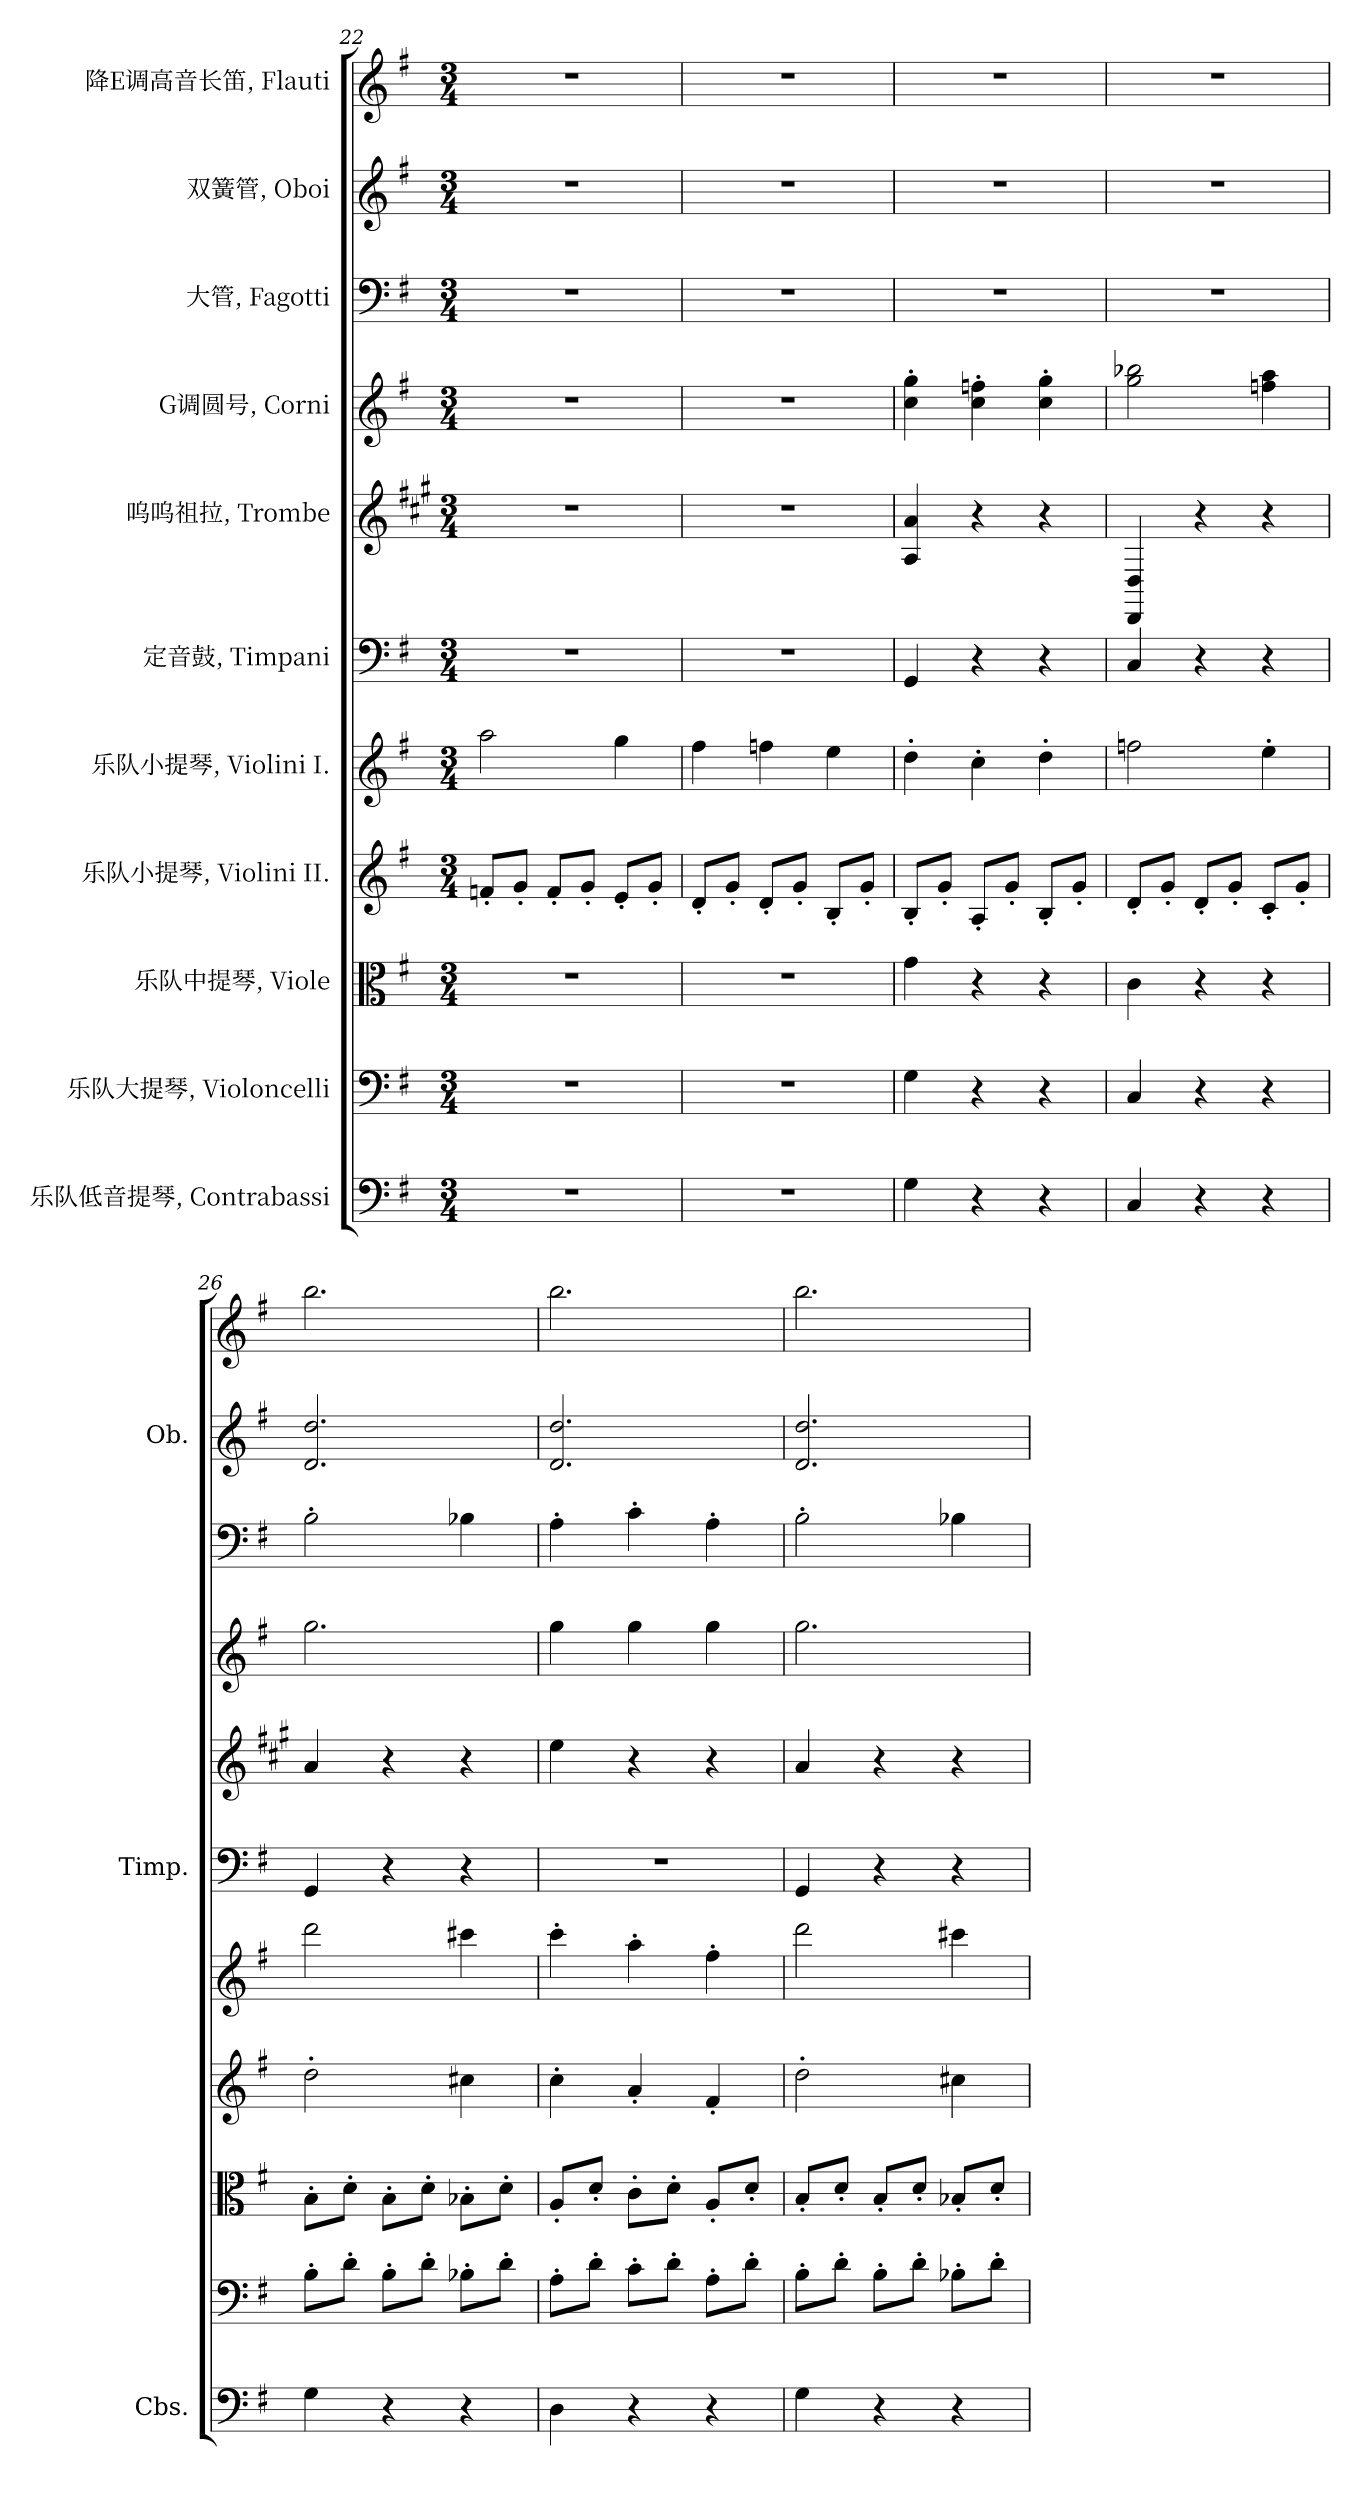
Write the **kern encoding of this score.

**kern	**kern	**kern	**kern	**kern	**kern	**kern	**kern	**kern	**kern	**kern
*part11	*part10	*part9	*part8	*part7	*part6	*part5	*part4	*part3	*part2	*part1
*staff11	*staff10	*staff9	*staff8	*staff7	*staff6	*staff5	*staff4	*staff3	*staff2	*staff1
*I"乐队低音提琴, Contrabassi	*I"乐队大提琴, Violoncelli	*I"乐队中提琴, Viole	*I"乐队小提琴, Violini II.	*I"乐队小提琴, Violini I.	*I"定音鼓, Timpani	*I"呜呜祖拉, Trombe	*I"G调圆号, Corni	*I"大管, Fagotti	*I"双簧管, Oboi	*I"降E调高音长笛, Flauti
*I'Cbs.	*	*	*	*	*I'Timp.	*	*	*	*I'Ob.	*
!!LO:PB:g=z
*clefF4	*clefF4	*clefC3	*clefG2	*clefG2	*clefF4	*clefG2	*clefG2	*clefF4	*clefG2	*clefG2
*ITrd7c12	*	*	*	*	*	*ITrd1c2	*ITrd3c5	*	*	*ITrd-2c-3
*k[f#]	*k[f#]	*k[f#]	*k[f#]	*k[f#]	*k[f#]	*k[f#]	*k[f#c#]	*k[f#]	*k[f#]	*k[b-e-]
*M3/4	*M3/4	*M3/4	*M3/4	*M3/4	*M3/4	*M3/4	*M3/4	*M3/4	*M3/4	*M3/4
=22	=22	=22	=22	=22	=22	=22	=22	=22	=22	=22
2.r	2.r	2.r	8fn'/L	2aa\	2.r	2.r	2.r	2.r	2.r	2.r
.	.	.	8g'/J	.	.	.	.	.	.	.
.	.	.	8f'/L	.	.	.	.	.	.	.
.	.	.	8g'/J	.	.	.	.	.	.	.
.	.	.	8e'/L	4gg\	.	.	.	.	.	.
.	.	.	8g'/J	.	.	.	.	.	.	.
=23	=23	=23	=23	=23	=23	=23	=23	=23	=23	=23
2.r	2.r	2.r	8d'/L	4ff#\	2.r	2.r	2.r	2.r	2.r	2.r
.	.	.	8g'/J	.	.	.	.	.	.	.
.	.	.	8d'/L	4ffn\	.	.	.	.	.	.
.	.	.	8g'/J	.	.	.	.	.	.	.
.	.	.	8B'/L	4ee\	.	.	.	.	.	.
.	.	.	8g'/J	.	.	.	.	.	.	.
=24	=24	=24	=24	=24	=24	=24	=24	=24	=24	=24
4GG\	4G\	4g\	8B'/L	4dd'\	4GG/	4G/ 4g/	4g\' 4dd\'	2.r	2.r	2.r
.	.	.	8g'/J	.	.	.	.	.	.	.
4r	4r	4r	8A'/L	4cc'\	4r	4r	4g\' 4ccn\'	.	.	.
.	.	.	8g'/J	.	.	.	.	.	.	.
4r	4r	4r	8B'/L	4dd'\	4r	4r	4g\' 4dd\'	.	.	.
.	.	.	8g'/J	.	.	.	.	.	.	.
=25	=25	=25	=25	=25	=25	=25	=25	=25	=25	=25
4CC/	4C/	4c\	8d'/L	2ffn\	4C/	4CC/ 4C/	2dd\ 2ffn\	2.r	2.r	2.r
.	.	.	8g'/J	.	.	.	.	.	.	.
4r	4r	4r	8d'/L	.	4r	4r	.	.	.	.
.	.	.	8g'/J	.	.	.	.	.	.	.
4r	4r	4r	8c'/L	4ee'\	4r	4r	4ccn\ 4ee\	.	.	.
.	.	.	8g'/J	.	.	.	.	.	.	.
=26	=26	=26	=26	=26	=26	=26	=26	=26	=26	=26
4GG\	8B'\L	8B'\L	2dd'\	2ddd\	4GG/	4g/	2.dd\	2B'\	2.d/ 2.dd/	2.ddd\
.	8d'\J	8d'\J	.	.	.	.	.	.	.	.
4r	8B'\L	8B'\L	.	.	4r	4r	.	.	.	.
.	8d'\J	8d'\J	.	.	.	.	.	.	.	.
4r	8B-X'\L	8B-X'\L	4cc#X\	4ccc#X\	4r	4r	.	4B-X\	.	.
.	8d'\J	8d'\J	.	.	.	.	.	.	.	.
!!LO:PB:g=z
=27	=27	=27	=27	=27	=27	=27	=27	=27	=27	=27
4DD\	8A'\L	8A'/L	4cc'\	4ccc'\	2.r	4dd\	4dd\	4A'\	2.d/ 2.dd/	2.ddd\
.	8d'\J	8d'/J	.	.	.	.	.	.	.	.
4r	8c'\L	8c'\L	4a'/	4aa'\	.	4r	4dd\	4c'\	.	.
.	8d'\J	8d'\J	.	.	.	.	.	.	.	.
4r	8A'\L	8A'/L	4f#'/	4ff#'\	.	4r	4dd\	4A'\	.	.
.	8d'\J	8d'/J	.	.	.	.	.	.	.	.
=28	=28	=28	=28	=28	=28	=28	=28	=28	=28	=28
4GG\	8B'\L	8B'/L	2dd'\	2ddd\	4GG/	4g/	2.dd\	2B'\	2.d/ 2.dd/	2.ddd\
.	8d'\J	8d'/J	.	.	.	.	.	.	.	.
4r	8B'\L	8B'/L	.	.	4r	4r	.	.	.	.
.	8d'\J	8d'/J	.	.	.	.	.	.	.	.
4r	8B-X'\L	8B-X'/L	4cc#X\	4ccc#X\	4r	4r	.	4B-X\	.	.
.	8d'\J	8d'/J	.	.	.	.	.	.	.	.
=	=	=	=	=	=	=	=	=	=	=
*-	*-	*-	*-	*-	*-	*-	*-	*-	*-	*-
